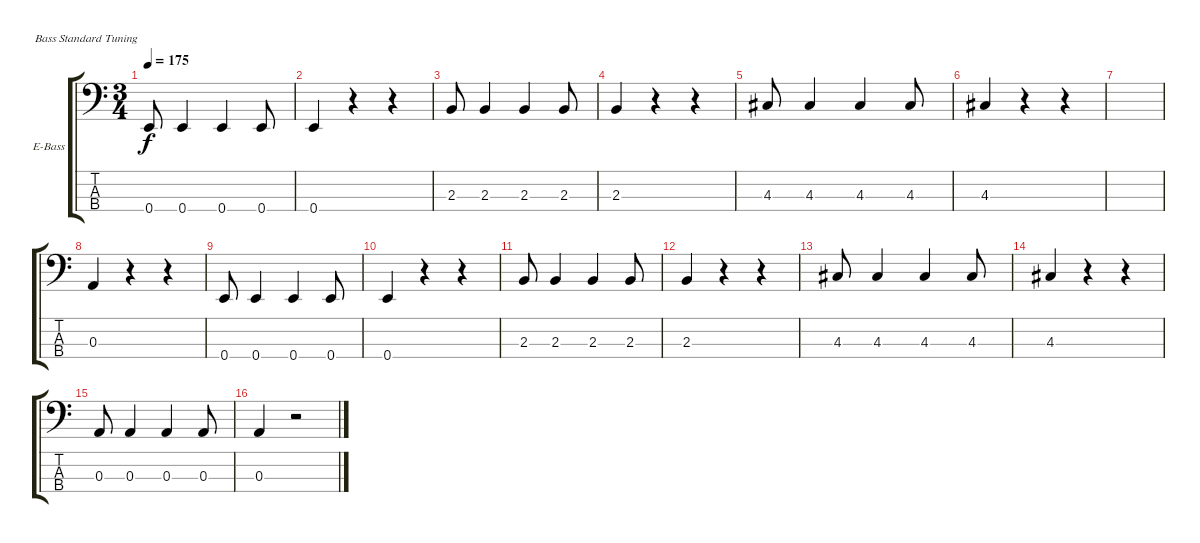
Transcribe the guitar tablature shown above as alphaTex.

\bracketExtendMode groupsimilarinstruments
\firstSystemTrackNameOrientation horizontal
\otherSystemsTrackNameOrientation horizontal
\track ("Bass" "E-Bass") {instrument electricbassfinger}
\staff {score tabs}
\tuning (G2 D2 A1 E1)
\ts (3 4)
\tempo 175
\clef f4
\ks c
0.4.8{dy f} 0.4.4 0.4.4 0.4.8 |
0.4.4 r.4 r.4 |
2.3.8 2.3.4 2.3.4 2.3.8 |
2.3.4 r.4 r.4 |
4.3.8 4.3.4 4.3.4 4.3.8 |
4.3.4 r.4 r.4 |
|
0.3.4 r.4 r.4 |
0.4.8 0.4.4 0.4.4 0.4.8 |
0.4.4 r.4 r.4 |
2.3.8 2.3.4 2.3.4 2.3.8 |
2.3.4 r.4 r.4 |
4.3.8 4.3.4 4.3.4 4.3.8 |
4.3.4 r.4 r.4 |
0.3.8 0.3.4 0.3.4 0.3.8 |
0.3.4 r.2
